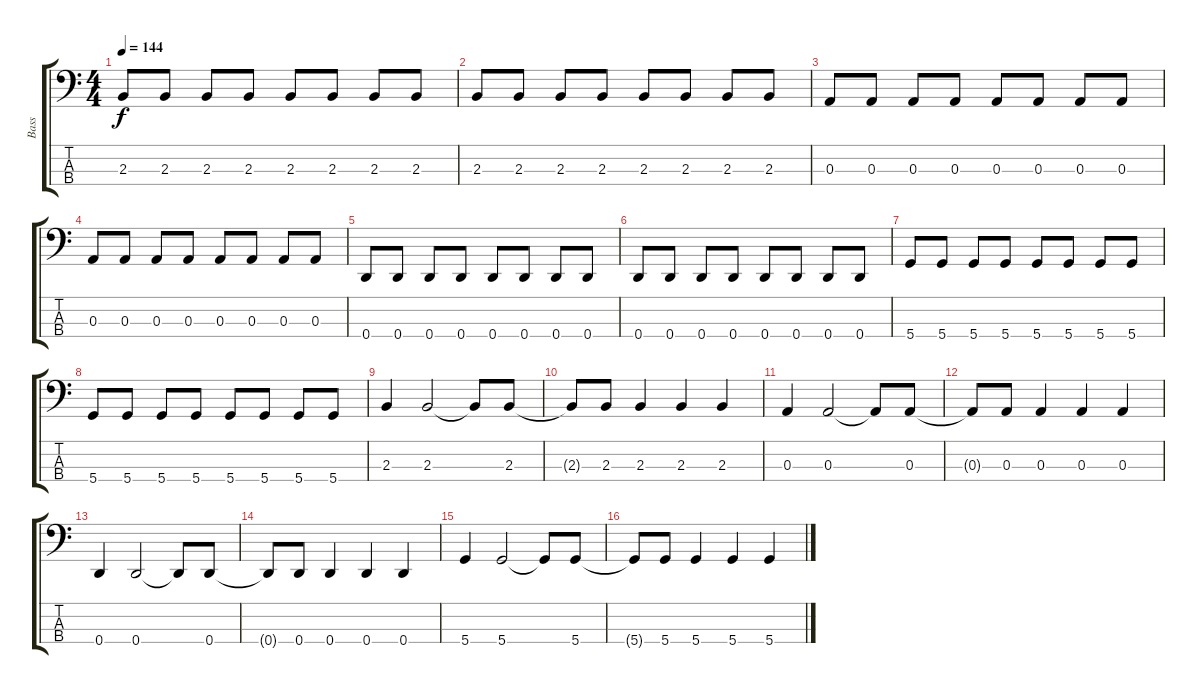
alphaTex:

\track ("Bass" "Bass") {instrument electricbasspick}
\staff {score tabs}
\tuning (G2 D2 A1 D1) {hide}
\ts (4 4)
\tempo 144
\clef f4
\ks c
2.3.8{dy f} 2.3.8 2.3.8 2.3.8 2.3.8 2.3.8 2.3.8 2.3.8 |
2.3.8 2.3.8 2.3.8 2.3.8 2.3.8 2.3.8 2.3.8 2.3.8 |
0.3.8 0.3.8 0.3.8 0.3.8 0.3.8 0.3.8 0.3.8 0.3.8 |
0.3.8 0.3.8 0.3.8 0.3.8 0.3.8 0.3.8 0.3.8 0.3.8 |
0.4.8 0.4.8 0.4.8 0.4.8 0.4.8 0.4.8 0.4.8 0.4.8 |
0.4.8 0.4.8 0.4.8 0.4.8 0.4.8 0.4.8 0.4.8 0.4.8 |
5.4.8 5.4.8 5.4.8 5.4.8 5.4.8 5.4.8 5.4.8 5.4.8 |
5.4.8 5.4.8 5.4.8 5.4.8 5.4.8 5.4.8 5.4.8 5.4.8 |
2.3.4 2.3.2 2.3{t}.8 2.3.8 |
2.3{t}.8 2.3.8 2.3.4 2.3.4 2.3.4 |
0.3.4 0.3.2 0.3{t}.8 0.3.8 |
0.3{t}.8 0.3.8 0.3.4 0.3.4 0.3.4 |
0.4.4 0.4.2 0.4{t}.8 0.4.8 |
0.4{t}.8 0.4.8 0.4.4 0.4.4 0.4.4 |
5.4.4 5.4.2 5.4{t}.8 5.4.8 |
5.4{t}.8 5.4.8 5.4.4 5.4.4 5.4.4
